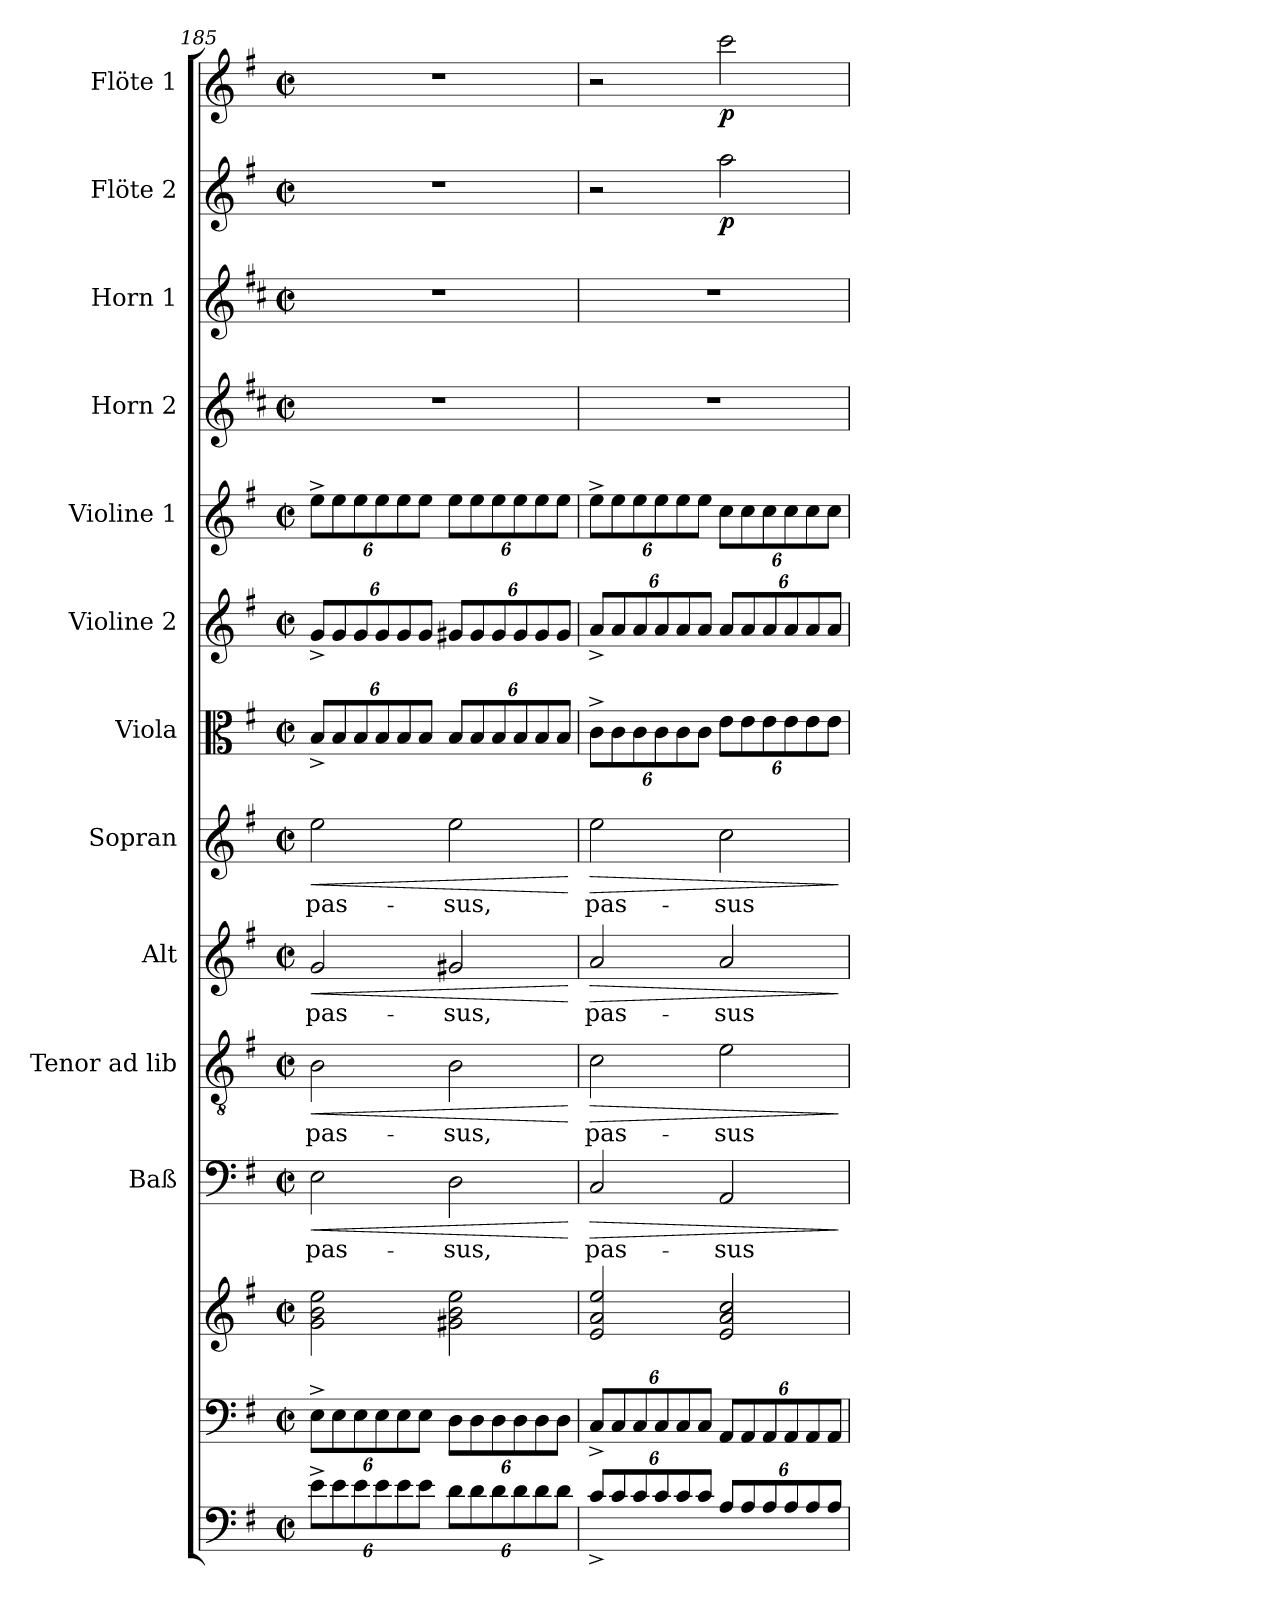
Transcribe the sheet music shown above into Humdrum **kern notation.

**kern	**kern	**kern	**kern	**text	**dynam	**kern	**text	**dynam	**kern	**text	**dynam	**kern	**text	**dynam	**kern	**kern	**kern	**kern	**kern	**kern	**dynam	**kern	**dynam
*part13	*part12	*part12	*part11	*part11	*part11	*part10	*part10	*part10	*part9	*part9	*part9	*part8	*part8	*part8	*part7	*part6	*part5	*part4	*part3	*part2	*part2	*part1	*part1
*staff14	*staff13	*staff12	*staff11	*staff11	*staff11	*staff10	*staff10	*staff10	*staff9	*staff9	*staff9	*staff8	*staff8	*staff8	*staff7	*staff6	*staff5	*staff4	*staff3	*staff2	*staff2	*staff1	*staff1
*	*	*	*I"Baß	*	*	*I"Tenor ad lib	*	*	*I"Alt	*	*	*I"Sopran	*	*	*I"Viola	*I"Violine 2	*I"Violine 1	*I"Horn 2	*I"Horn 1	*I"Flöte 2	*	*I"Flöte 1	*
*	*	*	*I'Baß	*	*	*I'Ten	*	*	*I'Alt	*	*	*I'Sop	*	*	*I'Vla.	*I'Vln. 2	*I'Vln. 1	*I'Hrn. 2	*I'Hrn. 1	*I'Fl. 2	*	*I'Fl. 1	*
*clefF4	*clefF4	*clefG2	*clefF4	*	*	*clefGv2	*	*	*clefG2	*	*	*clefG2	*	*	*clefC3	*clefG2	*clefG2	*clefG2	*clefG2	*clefG2	*	*clefG2	*
*ITrd7c12	*	*	*	*	*	*	*	*	*	*	*	*	*	*	*	*	*	*ITrd4c7	*ITrd4c7	*	*	*	*
*k[f#]	*k[f#]	*k[f#]	*k[f#]	*	*	*k[f#]	*	*	*k[f#]	*	*	*k[f#]	*	*	*k[f#]	*k[f#]	*k[f#]	*k[f#]	*k[f#]	*k[f#]	*	*k[f#]	*
*G:	*G:	*G:	*G:	*	*	*G:	*	*	*G:	*	*	*G:	*	*	*G:	*G:	*G:	*G:	*G:	*G:	*	*G:	*
*M2/2	*M2/2	*M2/2	*M2/2	*	*	*M2/2	*	*	*M2/2	*	*	*M2/2	*	*	*M2/2	*M2/2	*M2/2	*M2/2	*M2/2	*M2/2	*	*M2/2	*
*met(c|)	*met(c|)	*met(c|)	*met(c|)	*	*	*met(c|)	*	*	*met(c|)	*	*	*met(c|)	*	*	*met(c|)	*met(c|)	*met(c|)	*met(c|)	*met(c|)	*met(c|)	*	*met(c|)	*
=185	=185	=185	=185	=185	=185	=185	=185	=185	=185	=185	=185	=185	=185	=185	=185	=185	=185	=185	=185	=185	=185	=185	=185
!	!	!	!	!LO:LY:b	!LO:HP:b	!	!LO:LY:b	!LO:HP:b	!	!LO:LY:b	!LO:HP:b	!	!LO:LY:b	!LO:HP:b	!	!	!	!	!	!	!	!	!
12E^>\L	12E^>\L	2g\ 2b\ 2ee\	2E\	pas-	<	2B\	pas-	<	2g/	pas-	<	2ee\	pas-	<	12B^</L	12g^</L	12ee^>\L	1r	1r	1r	.	1r	.
12E\	12E\	.	.	.	.	.	.	.	.	.	.	.	.	.	12B/	12g/	12ee\	.	.	.	.	.	.
12E\	12E\	.	.	.	.	.	.	.	.	.	.	.	.	.	12B/	12g/	12ee\	.	.	.	.	.	.
12E\	12E\	.	.	.	.	.	.	.	.	.	.	.	.	.	12B/	12g/	12ee\	.	.	.	.	.	.
12E\	12E\	.	.	.	.	.	.	.	.	.	.	.	.	.	12B/	12g/	12ee\	.	.	.	.	.	.
12E\J	12E\J	.	.	.	.	.	.	.	.	.	.	.	.	.	12B/J	12g/J	12ee\J	.	.	.	.	.	.
!	!	!	!	!LO:LY:b	!	!	!LO:LY:b	!	!	!LO:LY:b	!	!	!LO:LY:b	!	!	!	!	!	!	!	!	!	!
12D\L	12D\L	2g#X\ 2b\ 2ee\	2D\	-sus,	.	2B\	-sus,	.	2g#X/	-sus,	.	2ee\	-sus,	.	12B/L	12g#X/L	12ee\L	.	.	.	.	.	.
12D\	12D\	.	.	.	.	.	.	.	.	.	.	.	.	.	12B/	12g#/	12ee\	.	.	.	.	.	.
12D\	12D\	.	.	.	.	.	.	.	.	.	.	.	.	.	12B/	12g#/	12ee\	.	.	.	.	.	.
12D\	12D\	.	.	.	.	.	.	.	.	.	.	.	.	.	12B/	12g#/	12ee\	.	.	.	.	.	.
12D\	12D\	.	.	.	.	.	.	.	.	.	.	.	.	.	12B/	12g#/	12ee\	.	.	.	.	.	.
12D\J	12D\J	.	.	.	.	.	.	.	.	.	.	.	.	.	12B/J	12g#/J	12ee\J	.	.	.	.	.	.
.	.	.	.	.	[	.	.	[	.	.	[	.	.	[	.	.	.	.	.	.	.	.	.
!!LO:PB:g=z
=186	=186	=186	=186	=186	=186	=186	=186	=186	=186	=186	=186	=186	=186	=186	=186	=186	=186	=186	=186	=186	=186	=186	=186
!	!	!	!	!LO:LY:b	!LO:HP:b	!	!LO:LY:b	!LO:HP:b	!	!LO:LY:b	!LO:HP:b	!	!LO:LY:b	!LO:HP:b	!	!	!	!	!	!	!	!	!
12C^</L	12C^</L	2e/ 2a/ 2ee/	2C/	pas-	>	2c\	pas-	>	2a/	pas-	>	2ee\	pas-	>	12c^>\L	12a^</L	12ee^>\L	1r	1r	2r	.	2r	.
12C/	12C/	.	.	.	.	.	.	.	.	.	.	.	.	.	12c\	12a/	12ee\	.	.	.	.	.	.
12C/	12C/	.	.	.	.	.	.	.	.	.	.	.	.	.	12c\	12a/	12ee\	.	.	.	.	.	.
12C/	12C/	.	.	.	.	.	.	.	.	.	.	.	.	.	12c\	12a/	12ee\	.	.	.	.	.	.
12C/	12C/	.	.	.	.	.	.	.	.	.	.	.	.	.	12c\	12a/	12ee\	.	.	.	.	.	.
12C/J	12C/J	.	.	.	.	.	.	.	.	.	.	.	.	.	12c\J	12a/J	12ee\J	.	.	.	.	.	.
!	!	!	!	!LO:LY:b	!	!	!LO:LY:b	!	!	!LO:LY:b	!	!	!LO:LY:b	!	!	!	!	!	!	!	!LO:DY:b	!	!LO:DY:b
12AA/L	12AA/L	2e/ 2a/ 2cc/	2AA/	-sus	.	2e\	-sus	.	2a/	-sus	.	2cc\	-sus	.	12e\L	12a/L	12cc\L	.	.	2aa\	p	2ccc\	p
12AA/	12AA/	.	.	.	.	.	.	.	.	.	.	.	.	.	12e\	12a/	12cc\	.	.	.	.	.	.
12AA/	12AA/	.	.	.	.	.	.	.	.	.	.	.	.	.	12e\	12a/	12cc\	.	.	.	.	.	.
12AA/	12AA/	.	.	.	.	.	.	.	.	.	.	.	.	.	12e\	12a/	12cc\	.	.	.	.	.	.
12AA/	12AA/	.	.	.	.	.	.	.	.	.	.	.	.	.	12e\	12a/	12cc\	.	.	.	.	.	.
12AA/J	12AA/J	.	.	.	.	.	.	.	.	.	.	.	.	.	12e\J	12a/J	12cc\J	.	.	.	.	.	.
.	.	.	.	.	]	.	.	]	.	.	]	.	.	]	.	.	.	.	.	.	.	.	.
=	=	=	=	=	=	=	=	=	=	=	=	=	=	=	=	=	=	=	=	=	=	=	=
*-	*-	*-	*-	*-	*-	*-	*-	*-	*-	*-	*-	*-	*-	*-	*-	*-	*-	*-	*-	*-	*-	*-	*-
